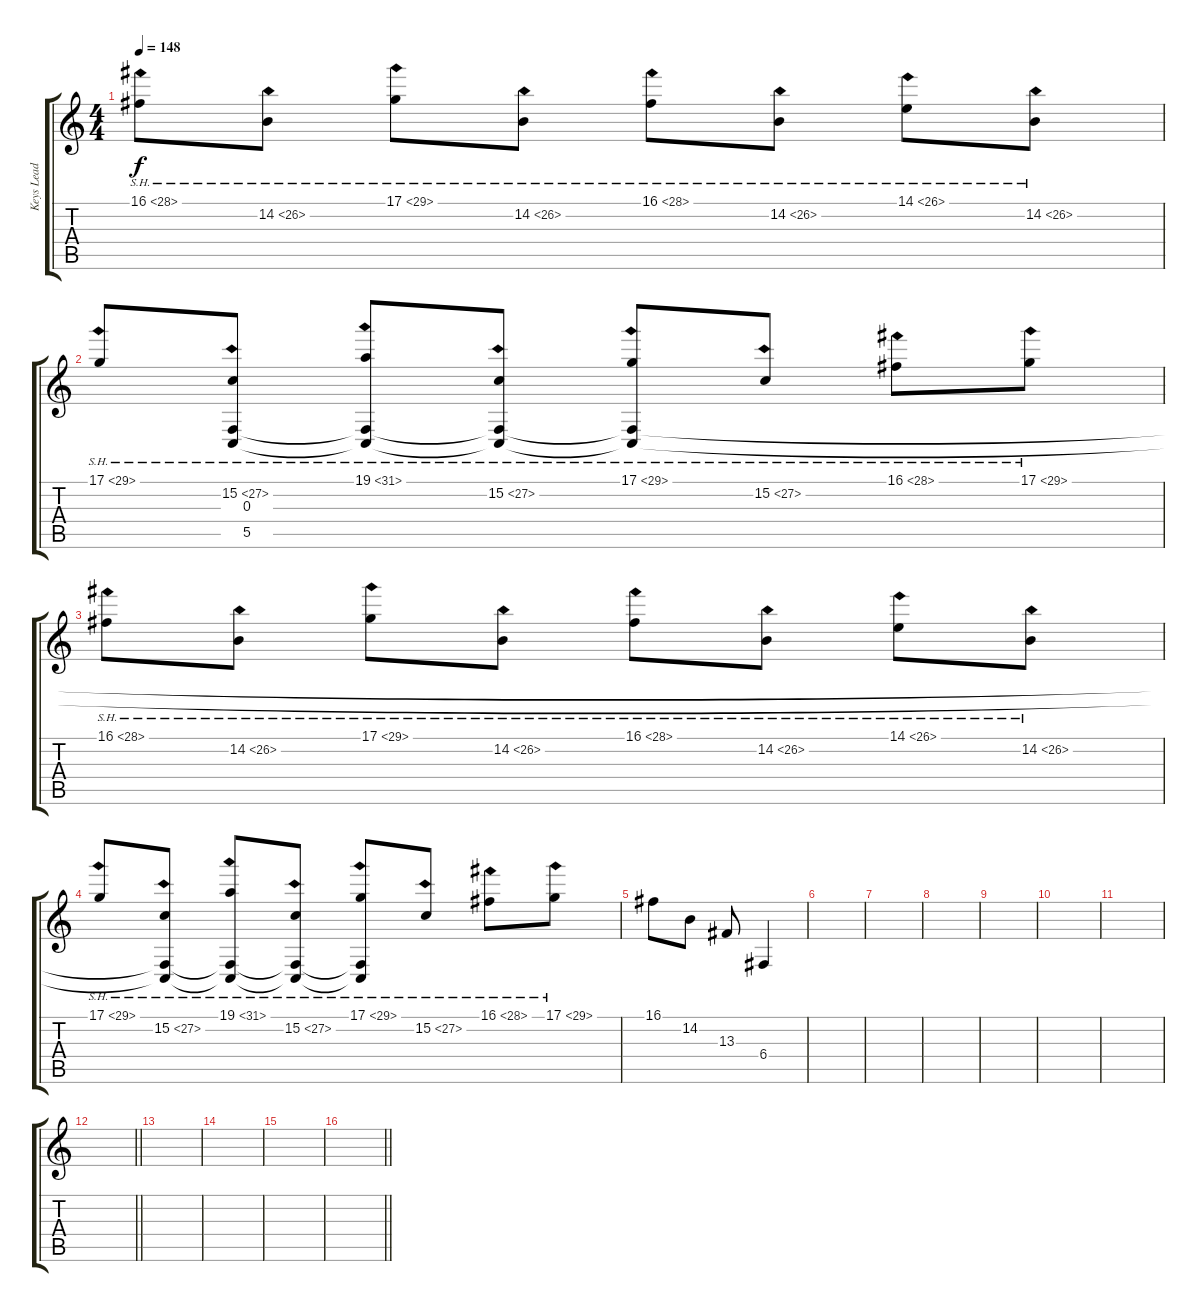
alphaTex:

\track ("Keys Lead" "Keys Lead") {instrument lead1square}
\staff {score tabs}
\tuning (D4 A3 F3 C3 G2 D2) {hide}
\ts (4 4)
\section ("" "")
\tempo 148
\clef g2
\ks c
16.1{sh 12}.8{dy f volume 11 instrument pad1newage} 14.2{sh 12}.8 17.1{sh 12}.8 14.2{sh 12}.8 16.1{sh 12}.8 14.2{sh 12}.8 14.1{sh 12}.8 14.2{sh 12}.8 |
17.1{sh 12}.8 (15.2{sh 12} 0.3 5.5).8 (19.1{sh 12} 0.3{t} 5.5{t}).8 (15.2{sh 12} 0.3{t} 5.5{t}).8 (17.1{sh 12} 0.3{t} 5.5{t}).8 15.2{sh 12}.8 16.1{sh 12}.8 17.1{sh 12}.8 |
16.1{sh 12}.8{volume 11} 14.2{sh 12}.8 17.1{sh 12}.8 14.2{sh 12}.8 16.1{sh 12}.8 14.2{sh 12}.8 14.1{sh 12}.8 14.2{sh 12}.8 |
17.1{sh 12}.8 (15.2{sh 12} 0.3{t} 5.5{t}).8 (19.1{sh 12} 0.3{t} 5.5{t}).8 (15.2{sh 12} 0.3{t} 5.5{t}).8 (17.1{sh 12} 0.3{t} 5.5{t}).8 15.2{sh 12}.8 16.1{sh 12}.8 17.1{sh 12}.8 |
16.1.8 14.2.8 13.3.8 6.4.4 |
|
|
|
|
|
|
\barLineRight lightlight
|
\section ("" "")
|
|
|
\barLineRight lightlight
